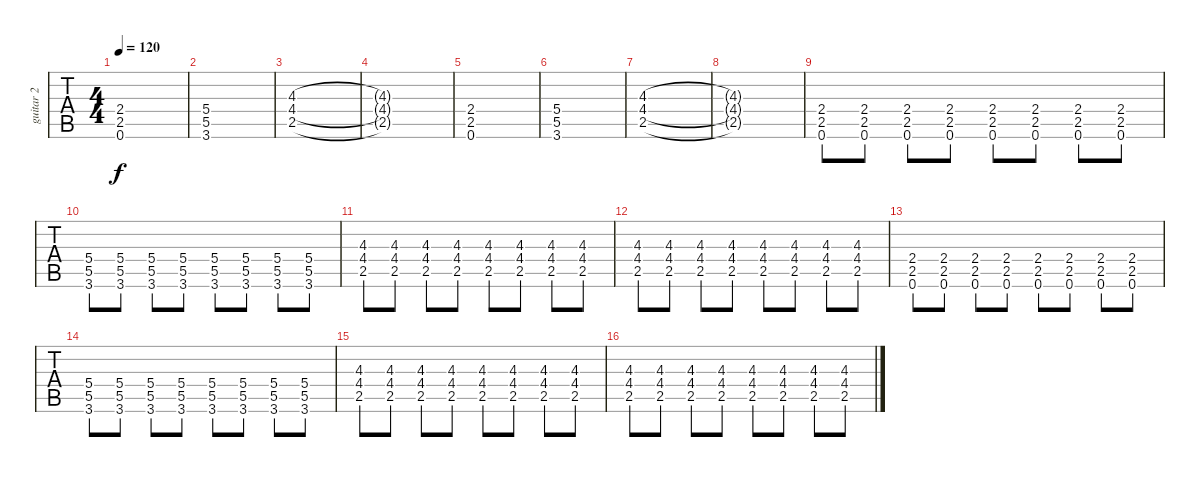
\track ("guitar 2" "guitar 2") {instrument distortionguitar}
\staff {tabs}
\tuning (D4 A3 F3 C3 G2 D2) {hide}
\ts (4 4)
\tempo 120
\clef g2
\ks eminor
(2.4 2.5 0.6).1{dy f instrument distortionguitar} |
(5.4 5.5 3.6).1 |
(4.3 4.4 2.5).1 |
(4.3{t} 4.4{t} 2.5{t}).1 |
(2.4 2.5 0.6).1 |
(5.4 5.5 3.6).1 |
(4.3 4.4 2.5).1 |
(4.3{t} 4.4{t} 2.5{t}).1 |
(2.4 2.5 0.6).8 (2.4 2.5 0.6).8 (2.4 2.5 0.6).8 (2.4 2.5 0.6).8 (2.4 2.5 0.6).8 (2.4 2.5 0.6).8 (2.4 2.5 0.6).8 (2.4 2.5 0.6).8 |
(5.4 5.5 3.6).8 (5.4 5.5 3.6).8 (5.4 5.5 3.6).8 (5.4 5.5 3.6).8 (5.4 5.5 3.6).8 (5.4 5.5 3.6).8 (5.4 5.5 3.6).8 (5.4 5.5 3.6).8 |
(4.3 4.4 2.5).8 (4.3 4.4 2.5).8 (4.3 4.4 2.5).8 (4.3 4.4 2.5).8 (4.3 4.4 2.5).8 (4.3 4.4 2.5).8 (4.3 4.4 2.5).8 (4.3 4.4 2.5).8 |
(4.3 4.4 2.5).8 (4.3 4.4 2.5).8 (4.3 4.4 2.5).8 (4.3 4.4 2.5).8 (4.3 4.4 2.5).8 (4.3 4.4 2.5).8 (4.3 4.4 2.5).8 (4.3 4.4 2.5).8 |
(2.4 2.5 0.6).8 (2.4 2.5 0.6).8 (2.4 2.5 0.6).8 (2.4 2.5 0.6).8 (2.4 2.5 0.6).8 (2.4 2.5 0.6).8 (2.4 2.5 0.6).8 (2.4 2.5 0.6).8 |
(5.4 5.5 3.6).8 (5.4 5.5 3.6).8 (5.4 5.5 3.6).8 (5.4 5.5 3.6).8 (5.4 5.5 3.6).8 (5.4 5.5 3.6).8 (5.4 5.5 3.6).8 (5.4 5.5 3.6).8 |
(4.3 4.4 2.5).8 (4.3 4.4 2.5).8 (4.3 4.4 2.5).8 (4.3 4.4 2.5).8 (4.3 4.4 2.5).8 (4.3 4.4 2.5).8 (4.3 4.4 2.5).8 (4.3 4.4 2.5).8 |
(4.3 4.4 2.5).8 (4.3 4.4 2.5).8 (4.3 4.4 2.5).8 (4.3 4.4 2.5).8 (4.3 4.4 2.5).8 (4.3 4.4 2.5).8 (4.3 4.4 2.5).8 (4.3 4.4 2.5).8
